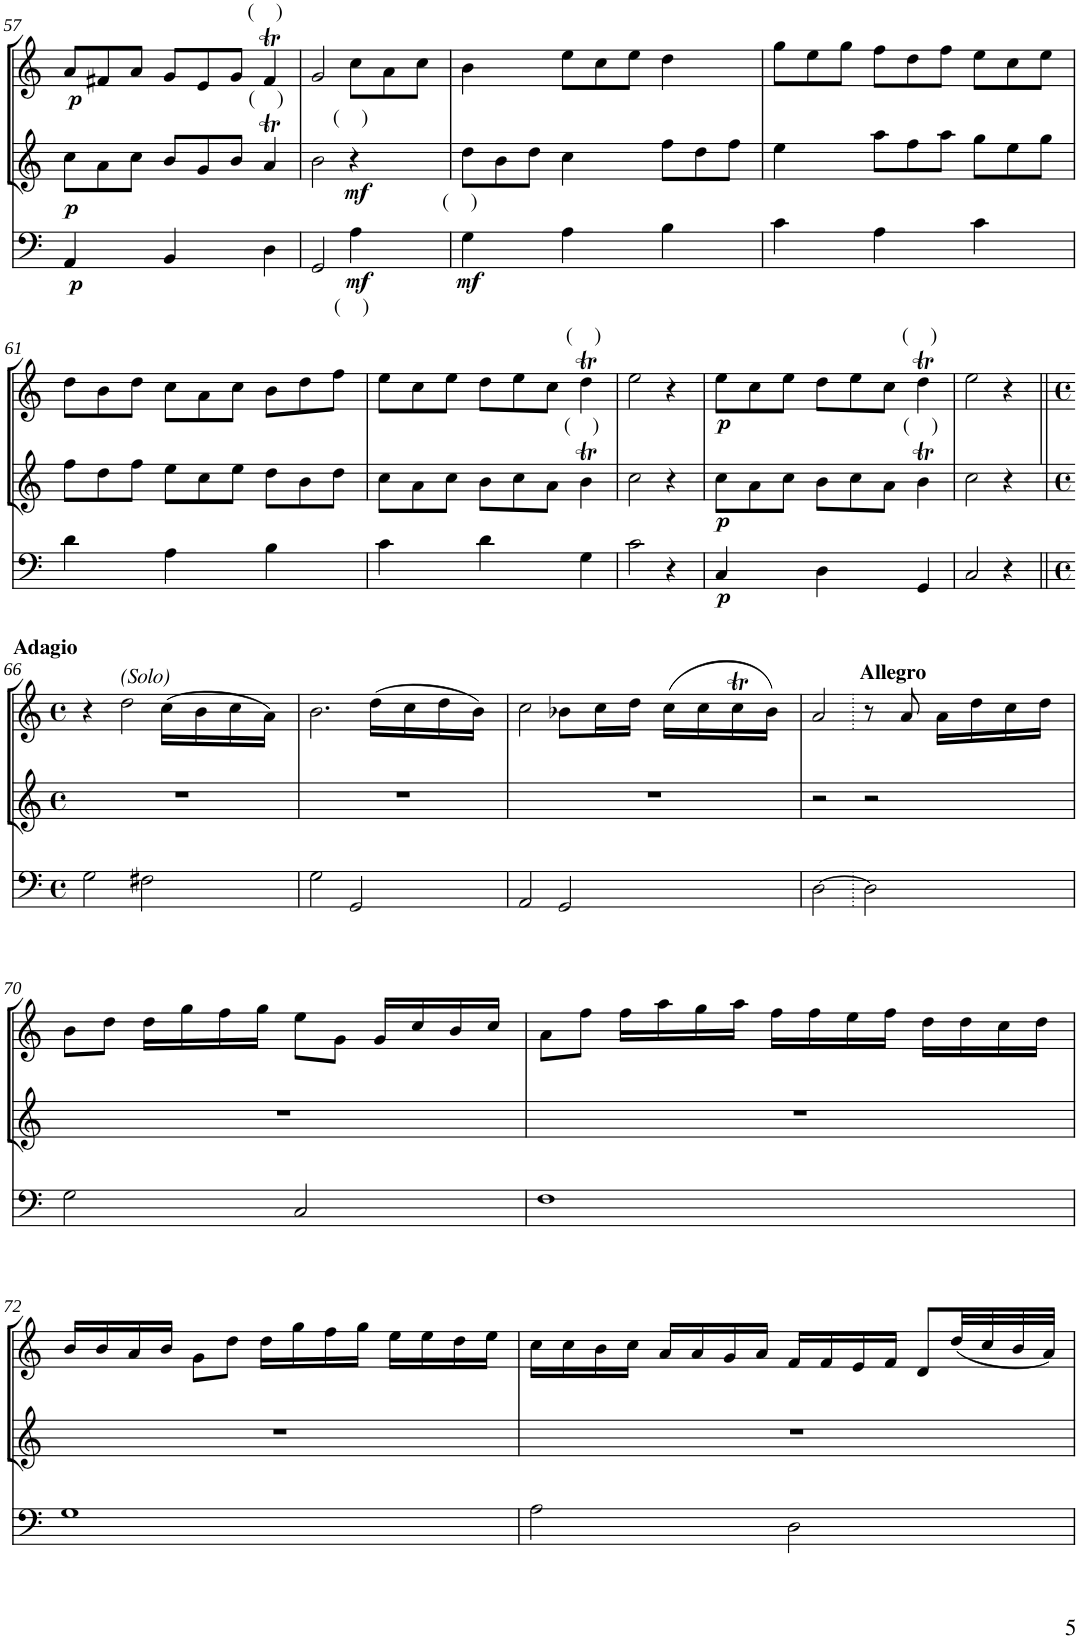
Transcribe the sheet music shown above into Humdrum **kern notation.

**kern	**dynam	**kern	**dynam	**kern	**dynam
*part3	*part3	*part2	*part2	*part1	*part1
*staff3	*staff3	*staff2	*staff2	*staff1	*staff1
*I"Cello	*	*I"Flute	*	*I"Flute	*
!!LO:PB:g=z
*clefF4	*	*clefG2	*	*clefG2	*
*k[]	*	*k[]	*	*k[]	*
*M3/4	*	*M3/4	*	*M3/4	*
*	*	*Xtuplet	*	*Xtuplet	*
=57	=57	=57	=57	=57	=57
!	!LO:DY:b	!	!LO:DY:b	!	!LO:DY:b
4AA/	p	12cc\L	p	12a/L	p
.	.	12a\	.	12f#X/	.
.	.	12cc\J	.	12a/J	.
4BB/	.	12b/L	.	12g/L	.
.	.	12g/	.	12e/	.
.	.	12b/J	.	12g/J	.
!	!	!	!	!LO:TX:a:t=(    )	!
!	!	!LO:TX:a:t=(    )	!	!	!
4D\	.	4aT/	.	4f#t/	.
=58	=58	=58	=58	=58	=58
2GG/	.	2b\	.	2g/	.
!	!	!	!	!LO:TX:b:t=(    )	!
!LO:TX:b:t=(    )	!	!	!	!	!
!	!LO:DY:b	!	!LO:DY:b	!	!
4A\	mf	4r	mf	12cc\L	.
.	.	.	.	12a\	.
.	.	.	.	12cc\J	.
=59	=59	=59	=59	=59	=59
!	!	!LO:TX:b:t=(    )	!	!	!
!	!LO:DY:b	!	!	!	!
4G\	mf	12dd\L	.	4b\	.
.	.	12b\	.	.	.
.	.	12dd\J	.	.	.
4A\	.	4cc\	.	12ee\L	.
.	.	.	.	12cc\	.
.	.	.	.	12ee\J	.
4B\	.	12ff\L	.	4dd\	.
.	.	12dd\	.	.	.
.	.	12ff\J	.	.	.
=60	=60	=60	=60	=60	=60
4c\	.	4ee\	.	12gg\L	.
.	.	.	.	12ee\	.
.	.	.	.	12gg\J	.
4A\	.	12aa\L	.	12ff\L	.
.	.	12ff\	.	12dd\	.
.	.	12aa\J	.	12ff\J	.
4c\	.	12gg\L	.	12ee\L	.
.	.	12ee\	.	12cc\	.
.	.	12gg\J	.	12ee\J	.
!!LO:LB:g=z
=61	=61	=61	=61	=61	=61
4d\	.	12ff\L	.	12dd\L	.
.	.	12dd\	.	12b\	.
.	.	12ff\J	.	12dd\J	.
4A\	.	12ee\L	.	12cc\L	.
.	.	12cc\	.	12a\	.
.	.	12ee\J	.	12cc\J	.
4B\	.	12dd\L	.	12b\L	.
.	.	12b\	.	12dd\	.
.	.	12dd\J	.	12ff\J	.
=62	=62	=62	=62	=62	=62
4c\	.	12cc\L	.	12ee\L	.
.	.	12a\	.	12cc\	.
.	.	12cc\J	.	12ee\J	.
4d\	.	12b\L	.	12dd\L	.
.	.	12cc\	.	12ee\	.
.	.	12a\J	.	12cc\J	.
!	!	!	!	!LO:TX:a:t=(    )	!
!	!	!LO:TX:a:t=(    )	!	!	!
4G\	.	4bt\	.	4ddT\	.
=63	=63	=63	=63	=63	=63
2c\	.	2cc\	.	2ee\	.
4r	.	4r	.	4r	.
=64	=64	=64	=64	=64	=64
!	!LO:DY:b	!	!LO:DY:b	!	!LO:DY:b
4C/	p	12cc\L	p	12ee\L	p
.	.	12a\	.	12cc\	.
.	.	12cc\J	.	12ee\J	.
4D\	.	12b\L	.	12dd\L	.
.	.	12cc\	.	12ee\	.
.	.	12a\J	.	12cc\J	.
!	!	!	!	!LO:TX:a:t=(    )	!
!	!	!LO:TX:a:t=(    )	!	!	!
4GG/	.	4bt\	.	4ddT\	.
=65	=65	=65	=65	=65	=65
2C/	.	2cc\	.	2ee\	.
4r	.	4r	.	4r	.
!!LO:LB:g=z
=66||	=66||	=66||	=66||	=66||	=66||
*M4/4	*	*M4/4	*	*M4/4	*
*met(c)	*	*met(c)	*	*met(c)	*
!	!	!	!	!LO:TX:a:B:t=Adagio	!
2G\	.	1r	.	4r	.
!	!	!	!	!LO:TX:a:i:t=(Solo)	!
.	.	.	.	2dd\	.
2F#X\	.	.	.	.	.
.	.	.	.	(16cc\LL	.
.	.	.	.	16b\	.
.	.	.	.	16cc\	.
.	.	.	.	16a\JJ)	.
=67	=67	=67	=67	=67	=67
2G\	.	1r	.	2.b\	.
2GG/	.	.	.	.	.
.	.	.	.	(16dd\LL	.
.	.	.	.	16cc\	.
.	.	.	.	16dd\	.
.	.	.	.	16b\JJ)	.
=68	=68	=68	=68	=68	=68
2AA/	.	1r	.	2cc\	.
2GG/	.	.	.	8b-X\L	.
.	.	.	.	16cc\L	.
.	.	.	.	16dd\JJ	.
.	.	.	.	(16cc\LL	.
.	.	.	.	16cc\	.
.	.	.	.	16ccT\	.
.	.	.	.	16b-\JJ)	.
=69	=69	=69	=69	=69	=69
[2D\	.	2r	.	2a/	.
!	!	!	!	!LO:TX:a:B:t=Allegro	!
2D\]	.	2r	.	8r	.
.	.	.	.	8a/	.
.	.	.	.	16a\LL	.
.	.	.	.	16dd\	.
.	.	.	.	16cc\	.
.	.	.	.	16dd\JJ	.
!!LO:LB:g=z
=70	=70	=70	=70	=70	=70
2G\	.	1r	.	8b\L	.
.	.	.	.	8dd\J	.
.	.	.	.	16dd\LL	.
.	.	.	.	16gg\	.
.	.	.	.	16ff\	.
.	.	.	.	16gg\JJ	.
2C/	.	.	.	8ee\L	.
.	.	.	.	8g\J	.
.	.	.	.	16g/LL	.
.	.	.	.	16cc/	.
.	.	.	.	16b/	.
.	.	.	.	16cc/JJ	.
=71	=71	=71	=71	=71	=71
1F	.	1r	.	8a\L	.
.	.	.	.	8ff\J	.
.	.	.	.	16ff\LL	.
.	.	.	.	16aa\	.
.	.	.	.	16gg\	.
.	.	.	.	16aa\JJ	.
.	.	.	.	16ff\LL	.
.	.	.	.	16ff\	.
.	.	.	.	16ee\	.
.	.	.	.	16ff\JJ	.
.	.	.	.	16dd\LL	.
.	.	.	.	16dd\	.
.	.	.	.	16cc\	.
.	.	.	.	16dd\JJ	.
!!LO:LB:g=z
=72	=72	=72	=72	=72	=72
1G	.	1r	.	16b/LL	.
.	.	.	.	16b/	.
.	.	.	.	16a/	.
.	.	.	.	16b/JJ	.
.	.	.	.	8g\L	.
.	.	.	.	8dd\J	.
.	.	.	.	16dd\LL	.
.	.	.	.	16gg\	.
.	.	.	.	16ff\	.
.	.	.	.	16gg\JJ	.
.	.	.	.	16ee\LL	.
.	.	.	.	16ee\	.
.	.	.	.	16dd\	.
.	.	.	.	16ee\JJ	.
=73	=73	=73	=73	=73	=73
2A\	.	1r	.	16cc\LL	.
.	.	.	.	16cc\	.
.	.	.	.	16b\	.
.	.	.	.	16cc\JJ	.
.	.	.	.	16a/LL	.
.	.	.	.	16a/	.
.	.	.	.	16g/	.
.	.	.	.	16a/JJ	.
2D\	.	.	.	16f/LL	.
.	.	.	.	16f/	.
.	.	.	.	16e/	.
.	.	.	.	16f/JJ	.
.	.	.	.	8d/L	.
.	.	.	.	(32dd/LL	.
.	.	.	.	32cc/	.
.	.	.	.	32b/	.
.	.	.	.	32a/JJJ)	.
=	=	=	=	=	=
*-	*-	*-	*-	*-	*-
